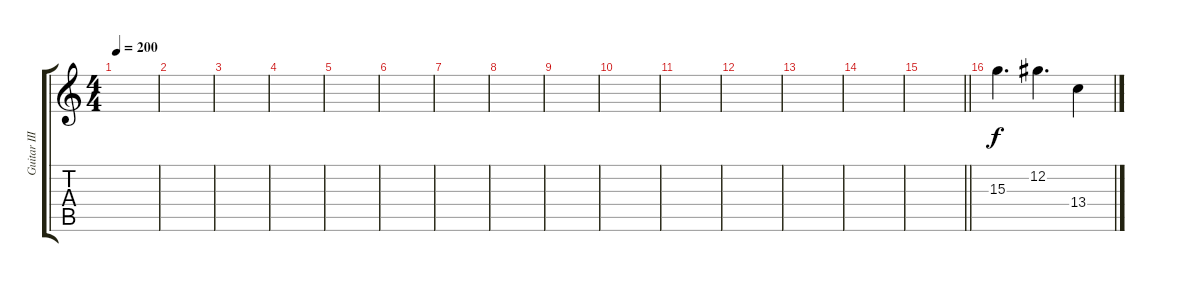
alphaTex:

\track ("Guitar III" "Guitar III") {instrument distortionguitar}
\staff {score tabs}
\tuning (Db4 Ab3 E3 B2 Gb2 Db2) {hide}
\ts (4 4)
\tempo 200
\clef g2
\ks c
|
|
|
|
|
|
|
|
|
|
|
|
|
|
\barLineRight lightlight
|
15.3.4{d} 12.2.4{d} 13.4.4
